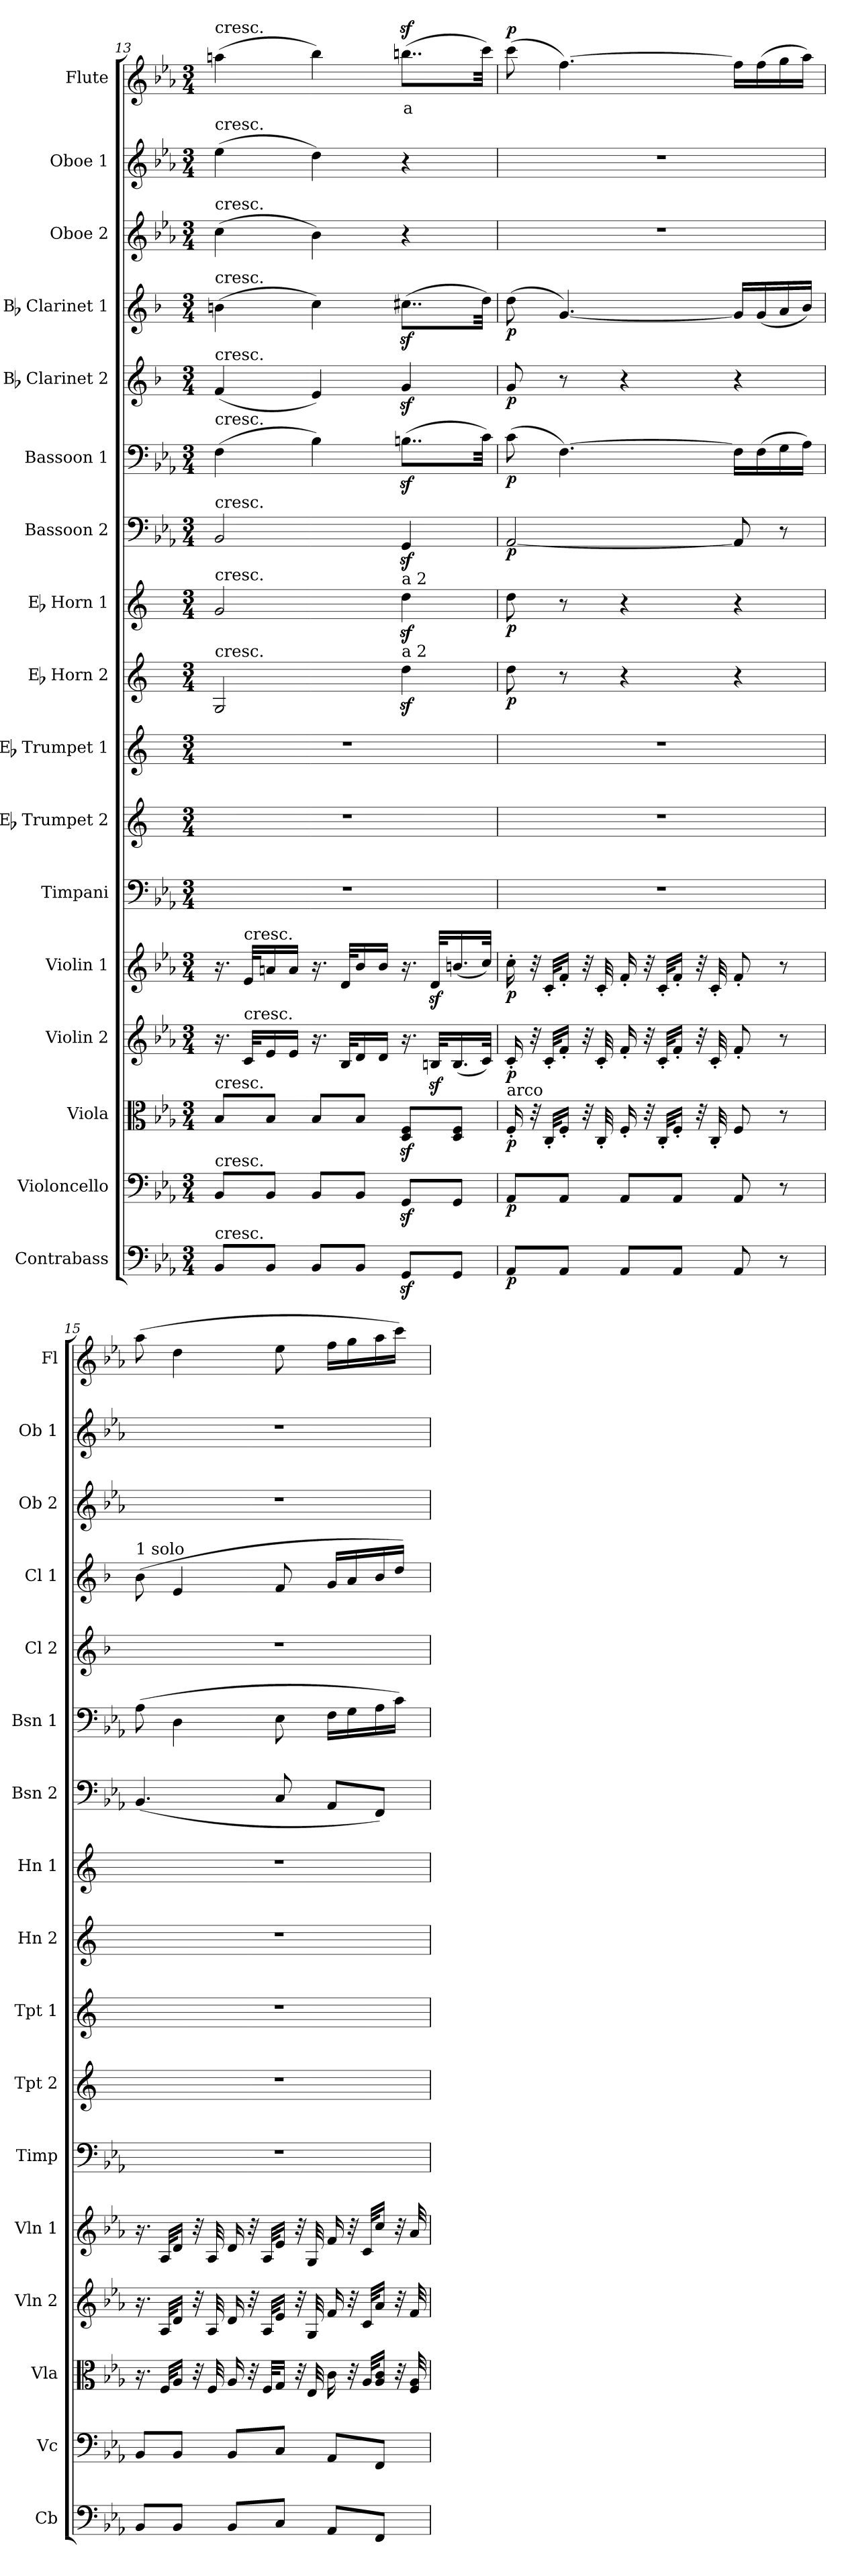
**kern	**dynam	**kern	**dynam	**kern	**dynam	**kern	**dynam	**kern	**dynam	**kern	**kern	**kern	**kern	**dynam	**kern	**dynam	**kern	**dynam	**kern	**dynam	**kern	**dynam	**kern	**dynam	**kern	**kern	**kern	**text	**dynam
*part17	*part17	*part16	*part16	*part15	*part15	*part14	*part14	*part13	*part13	*part12	*part11	*part10	*part9	*part9	*part8	*part8	*part7	*part7	*part6	*part6	*part5	*part5	*part4	*part4	*part3	*part2	*part1	*part1	*part1
*staff17	*staff17	*staff16	*staff16	*staff15	*staff15	*staff14	*staff14	*staff13	*staff13	*staff12	*staff11	*staff10	*staff9	*staff9	*staff8	*staff8	*staff7	*staff7	*staff6	*staff6	*staff5	*staff5	*staff4	*staff4	*staff3	*staff2	*staff1	*staff1	*staff1
*I"Contrabass	*	*I"Violoncello	*	*I"Viola	*	*I"Violin 2	*	*I"Violin 1	*	*I"Timpani	*I"Eb Trumpet 2	*I"Eb Trumpet 1	*I"Eb Horn 2	*	*I"Eb Horn 1	*	*I"Bassoon 2	*	*I"Bassoon 1	*	*I"Bb Clarinet 2	*	*I"Bb Clarinet 1	*	*I"Oboe 2	*I"Oboe 1	*I"Flute	*	*
*I'Cb	*	*I'Vc	*	*I'Vla	*	*I'Vln 2	*	*I'Vln 1	*	*I'Timp	*I'Tpt 2	*I'Tpt 1	*I'Hn 2	*	*I'Hn 1	*	*I'Bsn 2	*	*I'Bsn 1	*	*I'Cl 2	*	*I'Cl 1	*	*I'Ob 2	*I'Ob 1	*I'Fl	*	*
*clefF4	*	*clefF4	*	*clefC3	*	*clefG2	*	*clefG2	*	*clefF4	*clefG2	*clefG2	*clefG2	*	*clefG2	*	*clefF4	*	*clefF4	*	*clefG2	*	*clefG2	*	*clefG2	*clefG2	*clefG2	*	*
*ITrd7c12	*	*	*	*	*	*	*	*	*	*	*ITrd-2c-3	*ITrd-2c-3	*ITrd5c9	*	*ITrd5c9	*	*	*	*	*	*ITrd1c2	*	*ITrd1c2	*	*	*	*	*	*
*k[b-e-a-]	*	*k[b-e-a-]	*	*k[b-e-a-]	*	*k[b-e-a-]	*	*k[b-e-a-]	*	*k[b-e-a-]	*k[b-e-a-]	*k[b-e-a-]	*k[b-e-a-]	*	*k[b-e-a-]	*	*k[b-e-a-]	*	*k[b-e-a-]	*	*k[b-e-a-]	*	*k[b-e-a-]	*	*k[b-e-a-]	*k[b-e-a-]	*k[b-e-a-]	*	*
*M3/4	*	*M3/4	*	*M3/4	*	*M3/4	*	*M3/4	*	*M3/4	*M3/4	*M3/4	*M3/4	*	*M3/4	*	*M3/4	*	*M3/4	*	*M3/4	*	*M3/4	*	*M3/4	*M3/4	*M3/4	*	*
=13	=13	=13	=13	=13	=13	=13	=13	=13	=13	=13	=13	=13	=13	=13	=13	=13	=13	=13	=13	=13	=13	=13	=13	=13	=13	=13	=13	=13	=13
!	!	!	!	!	!	!	!	!	!	!	!	!	!	!	!	!	!	!	!	!	!	!	!	!	!	!	!LO:TX:a:t=cresc.	!	!
!	!	!	!	!	!	!	!	!	!	!	!	!	!	!	!	!	!	!	!	!	!	!	!	!	!	!LO:TX:a:t=cresc.	!	!	!
!	!	!	!	!	!	!	!	!	!	!	!	!	!	!	!	!	!	!	!	!	!	!	!	!	!LO:TX:a:t=cresc.	!	!	!	!
!	!	!	!	!	!	!	!	!	!	!	!	!	!	!	!	!	!	!	!	!	!	!	!LO:TX:a:t=cresc.	!	!	!	!	!	!
!	!	!	!	!	!	!	!	!	!	!	!	!	!	!	!	!	!	!	!	!	!LO:TX:a:t=cresc.	!	!	!	!	!	!	!	!
!	!	!	!	!	!	!	!	!	!	!	!	!	!	!	!	!	!	!	!LO:TX:a:t=cresc.	!	!	!	!	!	!	!	!	!	!
!	!	!	!	!	!	!	!	!	!	!	!	!	!	!	!	!	!LO:TX:a:t=cresc.	!	!	!	!	!	!	!	!	!	!	!	!
!	!	!	!	!	!	!	!	!	!	!	!	!	!	!	!LO:TX:a:t=cresc.	!	!	!	!	!	!	!	!	!	!	!	!	!	!
!	!	!	!	!	!	!	!	!	!	!	!	!	!LO:TX:a:t=cresc.	!	!	!	!	!	!	!	!	!	!	!	!	!	!	!	!
!	!	!	!	!LO:TX:a:t=cresc.	!	!	!	!	!	!	!	!	!	!	!	!	!	!	!	!	!	!	!	!	!	!	!	!	!
!	!	!LO:TX:a:t=cresc.	!	!	!	!	!	!	!	!	!	!	!	!	!	!	!	!	!	!	!	!	!	!	!	!	!	!	!
!LO:TX:a:t=cresc.	!	!	!	!	!	!	!	!	!	!	!	!	!	!	!	!	!	!	!	!	!	!	!	!	!	!	!	!	!
8BBB-/L	.	8BB-/L	.	8B-/L	.	16.r	.	16.r	.	2.r	2.r	2.r	2BB-/	.	2B-/	.	2BB-/	.	(4F\	.	(4e-/	.	(4an\	.	(4cc\	(4ee-\	(4aan\	.	.
!	!	!	!	!	!	!	!	!LO:TX:a:t=cresc.	!	!	!	!	!	!	!	!	!	!	!	!	!	!	!	!	!	!	!	!	!
!	!	!	!	!	!	!LO:TX:a:t=cresc.	!	!	!	!	!	!	!	!	!	!	!	!	!	!	!	!	!	!	!	!	!	!	!
.	.	.	.	.	.	32c/KLL	.	32e-/KLL	.	.	.	.	.	.	.	.	.	.	.	.	.	.	.	.	.	.	.	.	.
8BBB-/J	.	8BB-/J	.	8B-/J	.	16e-/	.	16an/	.	.	.	.	.	.	.	.	.	.	.	.	.	.	.	.	.	.	.	.	.
.	.	.	.	.	.	16e-/JJ	.	16a/JJ	.	.	.	.	.	.	.	.	.	.	.	.	.	.	.	.	.	.	.	.	.
8BBB-/L	.	8BB-/L	.	8B-/L	.	16.r	.	16.r	.	.	.	.	.	.	.	.	.	.	4B-\)	.	4d/)	.	4b-\)	.	4b-\)	4dd\)	4bb-\)	.	.
.	.	.	.	.	.	32B-/KLL	.	32d/KLL	.	.	.	.	.	.	.	.	.	.	.	.	.	.	.	.	.	.	.	.	.
8BBB-/J	.	8BB-/J	.	8B-/J	.	16d/	.	16b-/	.	.	.	.	.	.	.	.	.	.	.	.	.	.	.	.	.	.	.	.	.
.	.	.	.	.	.	16d/JJ	.	16b-/JJ	.	.	.	.	.	.	.	.	.	.	.	.	.	.	.	.	.	.	.	.	.
!	!	!	!	!	!	!	!	!	!	!	!	!	!	!	!LO:TX:a:t=a 2	!	!	!	!	!	!	!	!	!	!	!	!	!	!
!	!	!	!	!	!	!	!	!	!	!	!	!	!LO:TX:a:t=a 2	!	!	!	!	!	!	!	!	!	!	!	!	!	!	!	!
!	!	!	!	!	!	!	!	!	!	!	!	!	!	!	!	!	!	!	!	!	!	!	!	!	!	!	!	!LO:LY:b:color=#FF0000	!
8GGGz</L	.	8GGz</L	.	8D/z< 8F/z<L	.	16.r	.	16.r	.	.	.	.	4fz<\	.	4fz<\	.	4GGz</	.	(8..Bnz<\L	.	4fz</	.	(8..bnz<\L	.	4r	4r	(8..bbnz<\L	a	.
.	.	.	.	.	.	32Bnz</KLL	.	32dz</KLL	.	.	.	.	.	.	.	.	.	.	.	.	.	.	.	.	.	.	.	.	.
8GGG/J	.	8GG/J	.	8D/ 8F/J	.	(16.B/	.	(16.bn/	.	.	.	.	.	.	.	.	.	.	.	.	.	.	.	.	.	.	.	.	.
.	.	.	.	.	.	32c/JJk)	.	32cc/JJk)	.	.	.	.	.	.	.	.	.	.	32c\Jkk)	.	.	.	32cc\Jkk)	.	.	.	32ccc\Jkk)	.	.
!!LO:PB:g=z
=14	=14	=14	=14	=14	=14	=14	=14	=14	=14	=14	=14	=14	=14	=14	=14	=14	=14	=14	=14	=14	=14	=14	=14	=14	=14	=14	=14	=14	=14
!	!	!	!	!LO:TX:a:t=arco	!	!	!	!	!	!	!	!	!	!	!	!	!	!	!	!	!	!	!	!	!	!	!	!	!
!	!LO:DY:b	!	!LO:DY:b	!	!LO:DY:b	!	!LO:DY:b	!	!LO:DY:b	!	!	!	!	!LO:DY:b	!	!LO:DY:b	!	!LO:DY:b	!	!LO:DY:b	!	!LO:DY:b	!	!LO:DY:b	!	!	!	!	!LO:DY:b
8AAA-/L	p	8AA-/L	p	16F'/	p	16c'/	p	16cc'\	p	2.r	2.r	2.r	8f\	p	8f\	p	[2AA-/	p	(8c\	p	8f/	p	(8cc\	p	2.r	2.r	(8ccc\	.	p
.	.	.	.	32r	.	32r	.	32r	.	.	.	.	.	.	.	.	.	.	.	.	.	.	.	.	.	.	.	.	.
.	.	.	.	32C'/KLL	.	32c'/KLL	.	32c'/KLL	.	.	.	.	.	.	.	.	.	.	.	.	.	.	.	.	.	.	.	.	.
8AAA-/J	.	8AA-/J	.	16F'/JJ	.	16f'/JJ	.	16f'/JJ	.	.	.	.	8r	.	8r	.	.	.	[4.F\)	.	8r	.	[4.f/)	.	.	.	[4.ff\)	.	.
.	.	.	.	32r	.	32r	.	32r	.	.	.	.	.	.	.	.	.	.	.	.	.	.	.	.	.	.	.	.	.
.	.	.	.	32C'/	.	32c'/	.	32c'/	.	.	.	.	.	.	.	.	.	.	.	.	.	.	.	.	.	.	.	.	.
8AAA-/L	.	8AA-/L	.	16F'/	.	16f'/	.	16f'/	.	.	.	.	4r	.	4r	.	.	.	.	.	4r	.	.	.	.	.	.	.	.
.	.	.	.	32r	.	32r	.	32r	.	.	.	.	.	.	.	.	.	.	.	.	.	.	.	.	.	.	.	.	.
.	.	.	.	32C'/KLL	.	32c'/KLL	.	32c'/KLL	.	.	.	.	.	.	.	.	.	.	.	.	.	.	.	.	.	.	.	.	.
8AAA-/J	.	8AA-/J	.	16F'/JJ	.	16f'/JJ	.	16f'/JJ	.	.	.	.	.	.	.	.	.	.	.	.	.	.	.	.	.	.	.	.	.
.	.	.	.	32r	.	32r	.	32r	.	.	.	.	.	.	.	.	.	.	.	.	.	.	.	.	.	.	.	.	.
.	.	.	.	32C'/	.	32c'/	.	32c'/	.	.	.	.	.	.	.	.	.	.	.	.	.	.	.	.	.	.	.	.	.
8AAA-/	.	8AA-/	.	8F/	.	8f'/	.	8f'/	.	.	.	.	4r	.	4r	.	8AA-/]	.	16F\LL]	.	4r	.	16f/LL]	.	.	.	16ff\LL]	.	.
.	.	.	.	.	.	.	.	.	.	.	.	.	.	.	.	.	.	.	(16F\	.	.	.	(16f/	.	.	.	(16ff\	.	.
8r	.	8r	.	8r	.	8r	.	8r	.	.	.	.	.	.	.	.	8r	.	16G\	.	.	.	16g/	.	.	.	16gg\	.	.
.	.	.	.	.	.	.	.	.	.	.	.	.	.	.	.	.	.	.	16A-\JJ)	.	.	.	16a-/JJ)	.	.	.	16aa-\JJ)	.	.
=15	=15	=15	=15	=15	=15	=15	=15	=15	=15	=15	=15	=15	=15	=15	=15	=15	=15	=15	=15	=15	=15	=15	=15	=15	=15	=15	=15	=15	=15
!	!	!	!	!	!	!	!	!	!	!	!	!	!	!	!	!	!	!	!	!	!	!	!LO:TX:a:t=1 solo	!	!	!	!	!	!
8BBB-/L	.	8BB-/L	.	16.r	.	16.r	.	16.r	.	2.r	2.r	2.r	2.r	.	2.r	.	(4.BB-/	.	(8A-\	.	2.r	.	(8a-\	.	2.r	2.r	(8aa-\	.	.
.	.	.	.	32F/KLL	.	32A-/KLL	.	32A-/KLL	.	.	.	.	.	.	.	.	.	.	.	.	.	.	.	.	.	.	.	.	.
8BBB-/J	.	8BB-/J	.	16A-/JJ	.	16d/JJ	.	16d/JJ	.	.	.	.	.	.	.	.	.	.	4D\	.	.	.	4d/	.	.	.	4dd\	.	.
.	.	.	.	32r	.	32r	.	32r	.	.	.	.	.	.	.	.	.	.	.	.	.	.	.	.	.	.	.	.	.
.	.	.	.	32F/	.	32A-/	.	32A-/	.	.	.	.	.	.	.	.	.	.	.	.	.	.	.	.	.	.	.	.	.
8BBB-/L	.	8BB-/L	.	16A-/	.	16d/	.	16d/	.	.	.	.	.	.	.	.	.	.	.	.	.	.	.	.	.	.	.	.	.
.	.	.	.	32r	.	32r	.	32r	.	.	.	.	.	.	.	.	.	.	.	.	.	.	.	.	.	.	.	.	.
.	.	.	.	32F/KLL	.	32A-/KLL	.	32A-/KLL	.	.	.	.	.	.	.	.	.	.	.	.	.	.	.	.	.	.	.	.	.
8CC/J	.	8C/J	.	16G/JJ	.	16e-/JJ	.	16e-/JJ	.	.	.	.	.	.	.	.	8C/	.	8E-\	.	.	.	8e-/	.	.	.	8ee-\	.	.
.	.	.	.	32r	.	32r	.	32r	.	.	.	.	.	.	.	.	.	.	.	.	.	.	.	.	.	.	.	.	.
.	.	.	.	32E-/	.	32G/	.	32G/	.	.	.	.	.	.	.	.	.	.	.	.	.	.	.	.	.	.	.	.	.
8AAA-/L	.	8AA-/L	.	16c\	.	16f/	.	16f/	.	.	.	.	.	.	.	.	8AA-/L	.	16F\LL	.	.	.	16f/LL	.	.	.	16ff\LL	.	.
.	.	.	.	32r	.	32r	.	32r	.	.	.	.	.	.	.	.	.	.	16G\	.	.	.	16g/	.	.	.	16gg\	.	.
.	.	.	.	32A-/KLL	.	32c/KLL	.	32c/KLL	.	.	.	.	.	.	.	.	.	.	.	.	.	.	.	.	.	.	.	.	.
8FFF/J	.	8FF/J	.	16A-/ 16c/JJ	.	16a-/JJ	.	16cc/JJ	.	.	.	.	.	.	.	.	8FF/J)	.	16A-\	.	.	.	16a-/	.	.	.	16aa-\	.	.
.	.	.	.	32r	.	32r	.	32r	.	.	.	.	.	.	.	.	.	.	16c\JJ)	.	.	.	16cc/JJ)	.	.	.	16ccc\JJ)	.	.
.	.	.	.	32F/ 32A-/	.	32f/	.	32a-/	.	.	.	.	.	.	.	.	.	.	.	.	.	.	.	.	.	.	.	.	.
=	=	=	=	=	=	=	=	=	=	=	=	=	=	=	=	=	=	=	=	=	=	=	=	=	=	=	=	=	=
*-	*-	*-	*-	*-	*-	*-	*-	*-	*-	*-	*-	*-	*-	*-	*-	*-	*-	*-	*-	*-	*-	*-	*-	*-	*-	*-	*-	*-	*-
